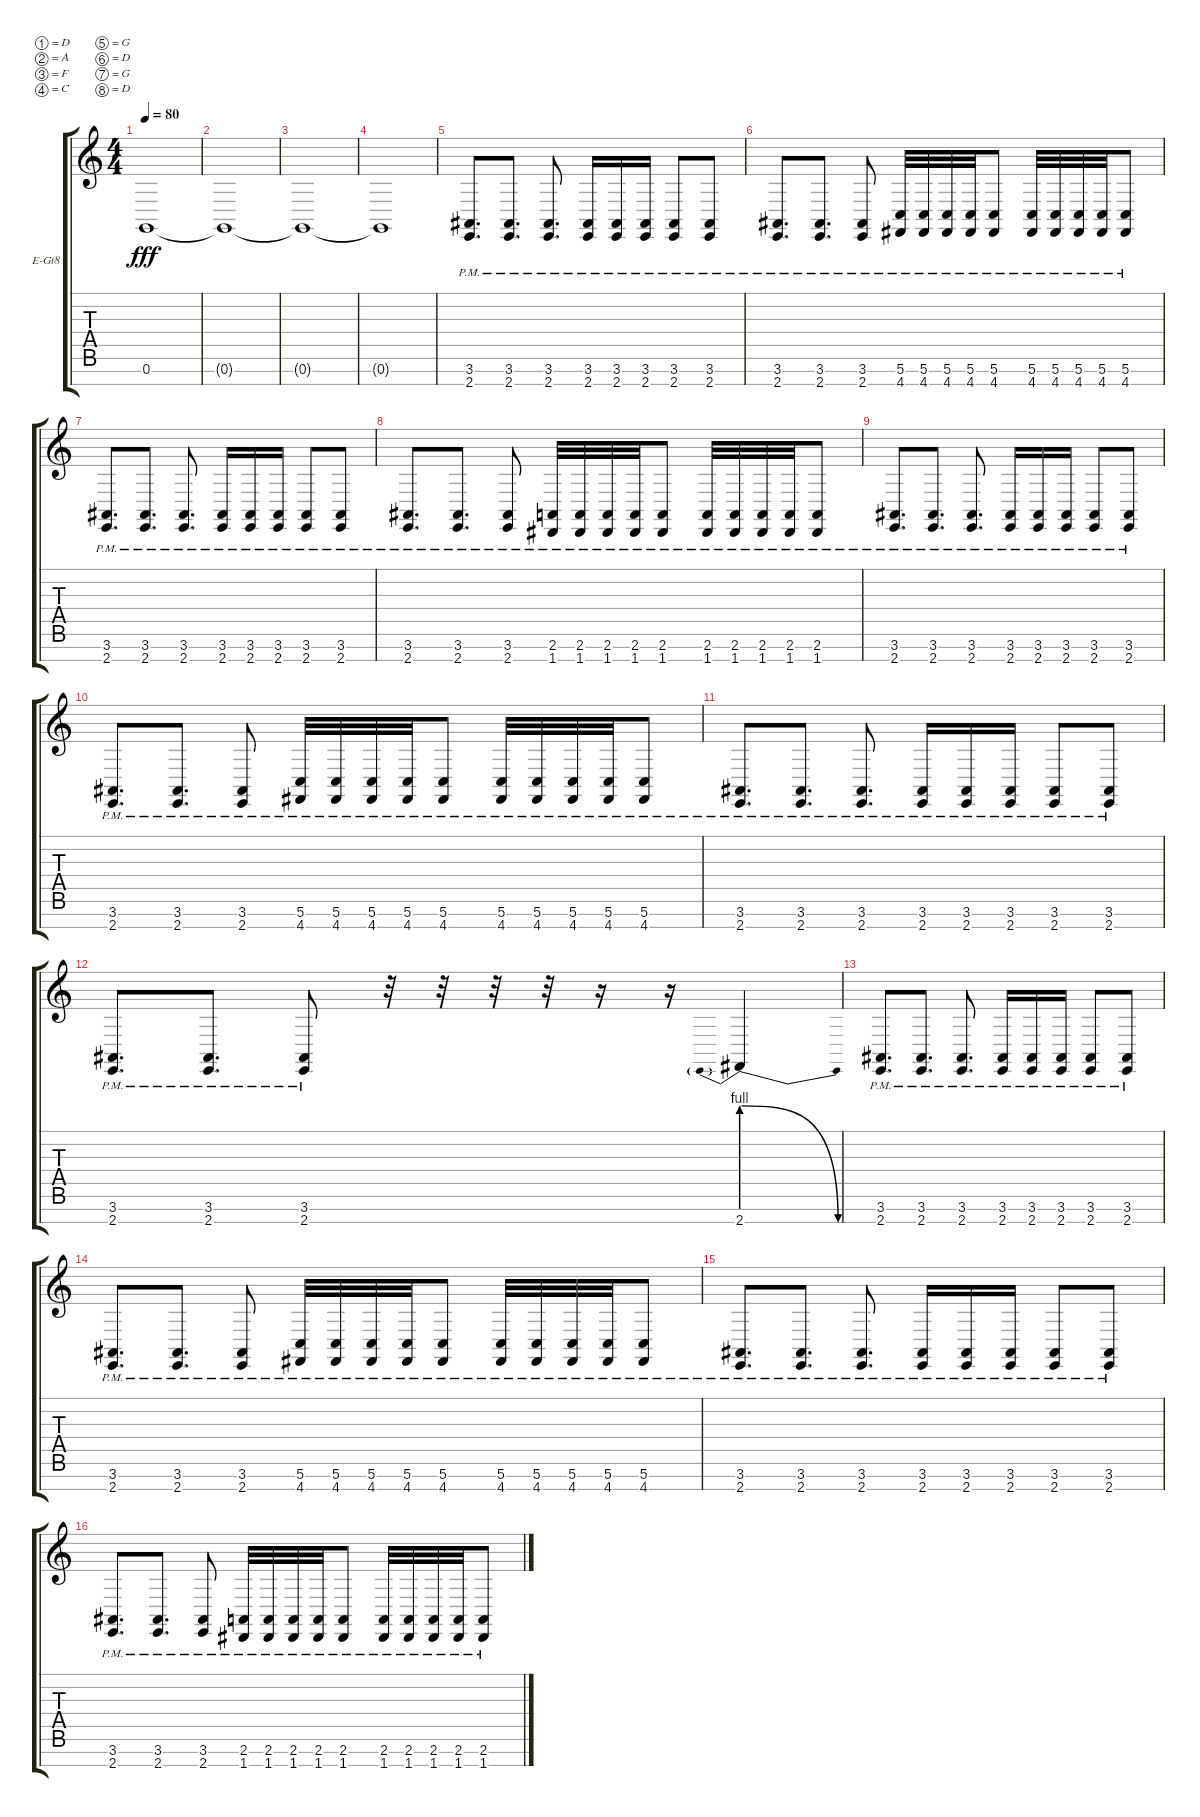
\bracketExtendMode groupsimilarinstruments
\firstSystemTrackNameOrientation horizontal
\otherSystemsTrackNameOrientation horizontal
\track ("Sam" "E-Gt8") {instrument overdrivenguitar}
\staff {score tabs}
\tuning (D4 A3 F3 C3 G2 D2 G1 D1)
\ts (4 4)
\tempo 80
\clef g2
\ks c
0.7.1{dy fff} |
0.7{t}.1 |
0.7{t}.1 |
0.7{t}.1 |
(2.8{pm} 3.7{pm}).8{d} (2.8{pm} 3.7{pm}).8{d} (2.8{pm} 3.7{pm}).8{d} (2.8{pm} 3.7{pm}).16 (2.8{pm} 3.7{pm}).16 (2.8{pm} 3.7{pm}).16 (2.8{pm} 3.7{pm}).8 (2.8{pm} 3.7{pm}).8 |
(2.8{pm} 3.7{pm}).8{d} (2.8{pm} 3.7{pm}).8{d} (2.8{pm} 3.7{pm}).8 (4.8{pm} 5.7{pm}).32 (4.8{pm} 5.7{pm}).32 (4.8{pm} 5.7{pm}).32 (4.8{pm} 5.7{pm}).32 (4.8{pm} 5.7{pm}).8 (4.8{pm} 5.7{pm}).32 (4.8{pm} 5.7{pm}).32 (4.8{pm} 5.7{pm}).32 (4.8{pm} 5.7{pm}).32 (4.8{pm} 5.7{pm}).8 |
(2.8{pm} 3.7{pm}).8{d} (2.8{pm} 3.7{pm}).8{d} (2.8{pm} 3.7{pm}).8{d} (2.8{pm} 3.7{pm}).16 (2.8{pm} 3.7{pm}).16 (2.8{pm} 3.7{pm}).16 (2.8{pm} 3.7{pm}).8 (2.8{pm} 3.7{pm}).8 |
(2.8{pm} 3.7{pm}).8{d} (2.8{pm} 3.7{pm}).8{d} (2.8{pm} 3.7{pm}).8 (1.8{pm} 2.7{pm}).32 (1.8{pm} 2.7{pm}).32 (1.8{pm} 2.7{pm}).32 (1.8{pm} 2.7{pm}).32 (1.8{pm} 2.7{pm}).8 (1.8{pm} 2.7{pm}).32 (1.8{pm} 2.7{pm}).32 (1.8{pm} 2.7{pm}).32 (1.8{pm} 2.7{pm}).32 (1.8{pm} 2.7{pm}).8 |
(2.8{pm} 3.7{pm}).8{d} (2.8{pm} 3.7{pm}).8{d} (2.8{pm} 3.7{pm}).8{d} (2.8{pm} 3.7{pm}).16 (2.8{pm} 3.7{pm}).16 (2.8{pm} 3.7{pm}).16 (2.8{pm} 3.7{pm}).8 (2.8{pm} 3.7{pm}).8 |
(2.8{pm} 3.7{pm}).8{d} (2.8{pm} 3.7{pm}).8{d} (2.8{pm} 3.7{pm}).8 (4.8{pm} 5.7{pm}).32 (4.8{pm} 5.7{pm}).32 (4.8{pm} 5.7{pm}).32 (4.8{pm} 5.7{pm}).32 (4.8{pm} 5.7{pm}).8 (4.8{pm} 5.7{pm}).32 (4.8{pm} 5.7{pm}).32 (4.8{pm} 5.7{pm}).32 (4.8{pm} 5.7{pm}).32 (4.8{pm} 5.7{pm}).8 |
(2.8{pm} 3.7{pm}).8{d} (2.8{pm} 3.7{pm}).8{d} (2.8{pm} 3.7{pm}).8{d} (2.8{pm} 3.7{pm}).16 (2.8{pm} 3.7{pm}).16 (2.8{pm} 3.7{pm}).16 (2.8{pm} 3.7{pm}).8 (2.8{pm} 3.7{pm}).8 |
(2.8{pm} 3.7{pm}).8{d} (2.8{pm} 3.7{pm}).8{d} (2.8{pm} 3.7{pm}).8 r.32 r.32 r.32 r.32 r.16 r.16 2.8{be (prebendrelease 0 4 59.4 0)}.4 |
(2.8{pm} 3.7{pm}).8{d} (2.8{pm} 3.7{pm}).8{d} (2.8{pm} 3.7{pm}).8{d} (2.8{pm} 3.7{pm}).16 (2.8{pm} 3.7{pm}).16 (2.8{pm} 3.7{pm}).16 (2.8{pm} 3.7{pm}).8 (2.8{pm} 3.7{pm}).8 |
(2.8{pm} 3.7{pm}).8{d} (2.8{pm} 3.7{pm}).8{d} (2.8{pm} 3.7{pm}).8 (4.8{pm} 5.7{pm}).32 (4.8{pm} 5.7{pm}).32 (4.8{pm} 5.7{pm}).32 (4.8{pm} 5.7{pm}).32 (4.8{pm} 5.7{pm}).8 (4.8{pm} 5.7{pm}).32 (4.8{pm} 5.7{pm}).32 (4.8{pm} 5.7{pm}).32 (4.8{pm} 5.7{pm}).32 (4.8{pm} 5.7{pm}).8 |
(2.8{pm} 3.7{pm}).8{d} (2.8{pm} 3.7{pm}).8{d} (2.8{pm} 3.7{pm}).8{d} (2.8{pm} 3.7{pm}).16 (2.8{pm} 3.7{pm}).16 (2.8{pm} 3.7{pm}).16 (2.8{pm} 3.7{pm}).8 (2.8{pm} 3.7{pm}).8 |
(2.8{pm} 3.7{pm}).8{d} (2.8{pm} 3.7{pm}).8{d} (2.8{pm} 3.7{pm}).8 (1.8{pm} 2.7{pm}).32 (1.8{pm} 2.7{pm}).32 (1.8{pm} 2.7{pm}).32 (1.8{pm} 2.7{pm}).32 (1.8{pm} 2.7{pm}).8 (1.8{pm} 2.7{pm}).32 (1.8{pm} 2.7{pm}).32 (1.8{pm} 2.7{pm}).32 (1.8{pm} 2.7{pm}).32 (1.8{pm} 2.7{pm}).8
